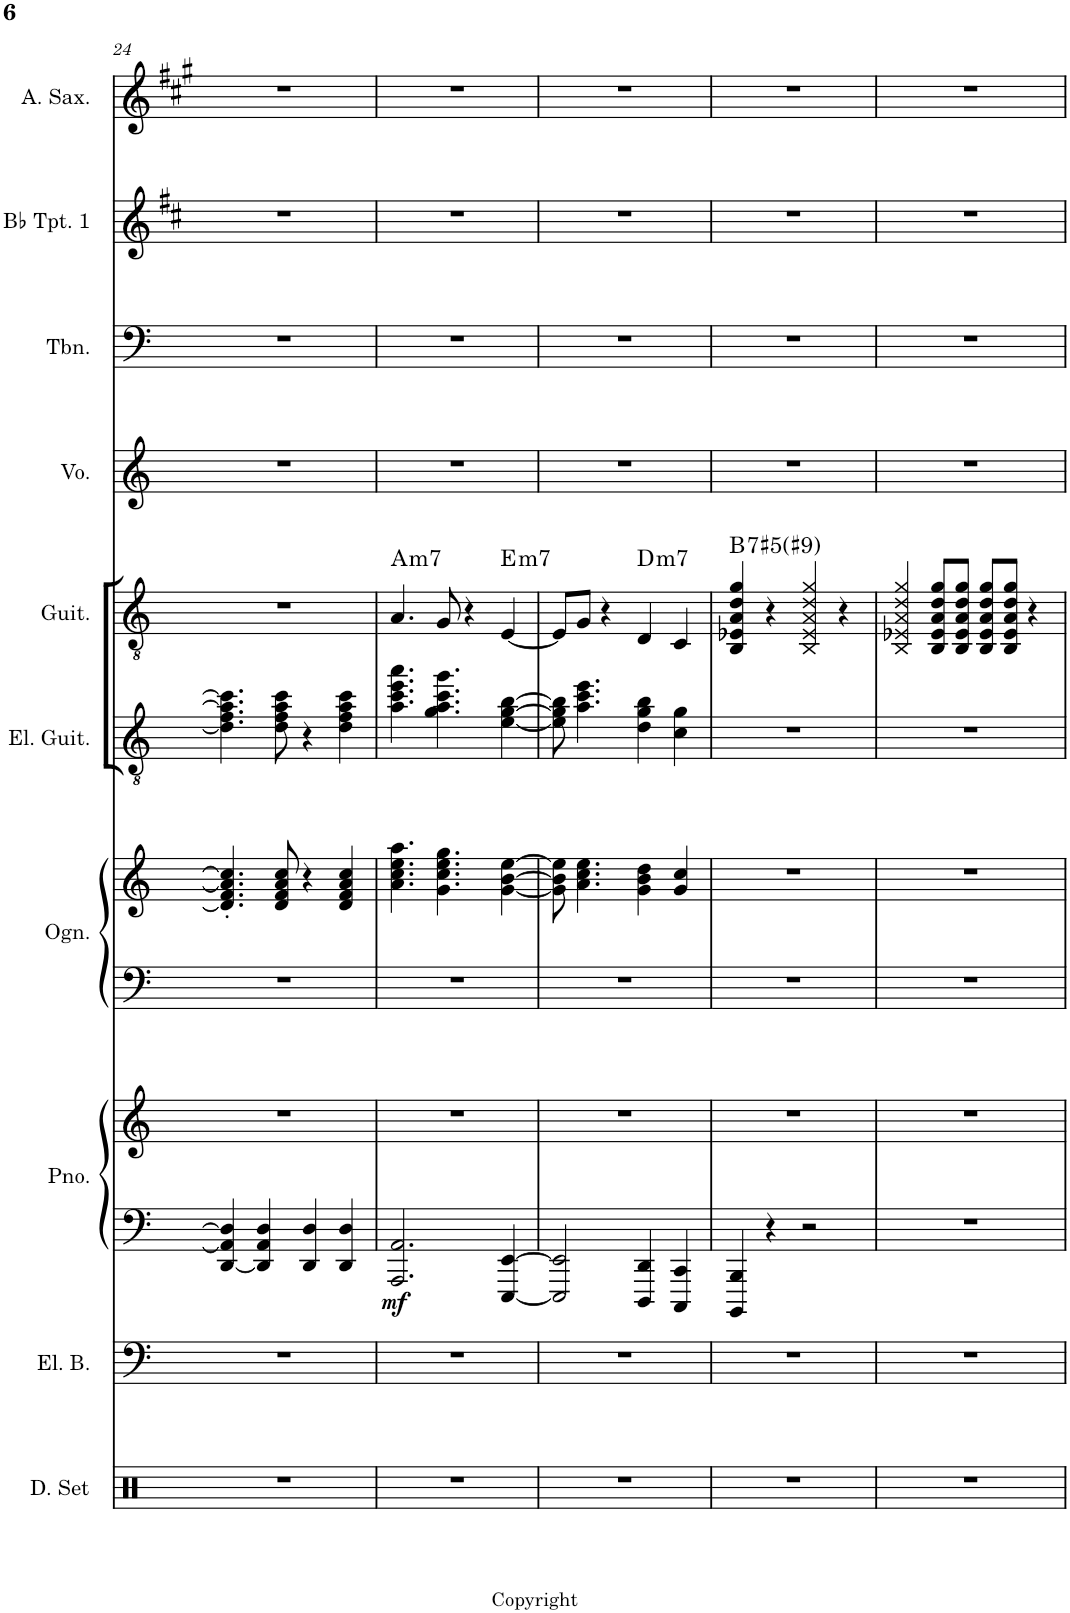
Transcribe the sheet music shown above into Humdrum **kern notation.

**kern	**kern	**kern	**kern	**dynam	**kern	**kern	**kern	**kern	**harte	**kern	**kern	**kern	**kern
*part10	*part9	*part8	*part8	*part8	*part7	*part7	*part6	*part5	*part5	*part4	*part3	*part2	*part1
*staff12	*staff11	*staff10	*staff9	*staff9/10	*staff8	*staff7	*staff6	*staff5	*	*staff4	*staff3	*staff2	*staff1
*I"Drumset	*I"Electric Bass	*I"Piano	*	*	*I"Organ	*	*I"Electric Guitar	*I"Acoustic Guitar	*	*I"Voice	*I"Trombone	*I"Bb Trumpet 1	*I"Alto Saxophone
*I'D. Set	*I'El. B.	*I'Pno.	*	*	*I'Ogn.	*	*I'El. Guit.	*I'Guit.	*	*I'Vo.	*I'Tbn.	*I'Bb Tpt. 1	*I'A. Sax.
!!LO:PB:g=z
*clefX	*clefF4	*clefF4	*clefG2	*	*clefF4	*clefG2	*clefGv2	*clefGv2	*	*clefG2	*clefF4	*clefG2	*clefG2
*	*Trd7c12	*	*	*	*	*	*	*	*	*	*	*Trd1c2	*Trd5c9
*k[]	*k[]	*k[]	*k[]	*	*k[]	*k[]	*k[]	*k[]	*	*k[]	*k[]	*k[f#c#]	*k[f#c#g#]
*M4/4	*M4/4	*M4/4	*M4/4	*	*M4/4	*M4/4	*M4/4	*M4/4	*	*M4/4	*M4/4	*M4/4	*M4/4
=24	=24	=24	=24	=24	=24	=24	=24	=24	=24	=24	=24	=24	=24
1r	1r	[4DD/ 4AA/] 4D/]	1r	.	1r	4.d/]' 4.f/' 4.a/]' 4.cc/]'	4.d\] 4.f\ 4.a\] 4.cc\]	1r	.	1r	1r	1r	1r
.	.	4DD/] 4AA/ 4D/	.	.	.	.	.	.	.	.	.	.	.
.	.	.	.	.	.	8d/ 8f/ 8a/ 8cc/	8d\ 8f\ 8a\ 8cc\	.	.	.	.	.	.
.	.	4DD/ 4D/	.	.	.	4r	4r	.	.	.	.	.	.
.	.	4DD/ 4D/	.	.	.	4d/ 4f/ 4a/ 4cc/	4d\ 4f\ 4a\ 4cc\	.	.	.	.	.	.
=25	=25	=25	=25	=25	=25	=25	=25	=25	=25	=25	=25	=25	=25
!	!	!	!	!LO:DY:b=2	!	!	!	!	!LO:H:kt=m7	!	!	!	!
1r	1r	2.AAA/ 2.AA/	1r	mf	1r	4.a\ 4.cc\ 4.ee\ 4.aa\	4.a\ 4.cc\ 4.ee\ 4.aa\	4.A/	A:min7	1r	1r	1r	1r
.	.	.	.	.	.	4.g\ 4.cc\ 4.ee\ 4.gg\	4.g\ 4.a\ 4.cc\ 4.gg\	8G/	.	.	.	.	.
.	.	.	.	.	.	.	.	4r	.	.	.	.	.
!	!	!	!	!	!	!	!	!	!LO:H:kt=m7	!	!	!	!
.	.	[4EEE/ [4EE/	.	.	.	[4g\ [4b\ [4ee\	[4e\ [4g\ [4b\	[4E/	E:min7	.	.	.	.
=26	=26	=26	=26	=26	=26	=26	=26	=26	=26	=26	=26	=26	=26
1r	1r	2EEE/] 2EE/]	1r	.	1r	8g\] 8b\] 8ee\]	8e\] 8g\] 8b\]	8E/L]	.	1r	1r	1r	1r
.	.	.	.	.	.	4.a\ 4.cc\ 4.ee\	4.a\ 4.cc\ 4.ee\	8G/J	.	.	.	.	.
.	.	.	.	.	.	.	.	4r	.	.	.	.	.
!	!	!	!	!	!	!	!	!	!LO:H:kt=m7	!	!	!	!
.	.	4DDD/ 4DD/	.	.	.	4g\ 4b\ 4dd\	4d\ 4g\ 4b\	4D/	D:min7	.	.	.	.
.	.	4CCC/ 4CC/	.	.	.	4g/ 4cc/	4c\ 4g\	4C/	.	.	.	.	.
=27	=27	=27	=27	=27	=27	=27	=27	=27	=27	=27	=27	=27	=27
!	!	!	!	!	!	!	!	!	!LO:H:kt=7	!	!	!	!
1r	1r	4BBBB/ 4BBB/	1r	.	1r	1r	1r	4BB/ 4E-X/ 4A/ 4d/ 4g/	B:(3,#5,b7,#9)	1r	1r	1r	1r
.	.	4r	.	.	.	.	.	4r	.	.	.	.	.
.	.	2r	.	.	.	.	.	4BB/ 4E-/ 4A/ 4d/ 4g/	.	.	.	.	.
.	.	.	.	.	.	.	.	4r	.	.	.	.	.
=28	=28	=28	=28	=28	=28	=28	=28	=28	=28	=28	=28	=28	=28
1r	1r	1r	1r	.	1r	1r	1r	4BB/ 4E-X/ 4A/ 4d/ 4g/	.	1r	1r	1r	1r
.	.	.	.	.	.	.	.	8BB/ 8E-/ 8A/ 8d/ 8g/L	.	.	.	.	.
.	.	.	.	.	.	.	.	8BB/ 8E-/ 8A/ 8d/ 8g/J	.	.	.	.	.
.	.	.	.	.	.	.	.	8BB/ 8E-/ 8A/ 8d/ 8g/L	.	.	.	.	.
.	.	.	.	.	.	.	.	8BB/ 8E-/ 8A/ 8d/ 8g/J	.	.	.	.	.
.	.	.	.	.	.	.	.	4r	.	.	.	.	.
=	=	=	=	=	=	=	=	=	=	=	=	=	=
*-	*-	*-	*-	*-	*-	*-	*-	*-	*-	*-	*-	*-	*-
